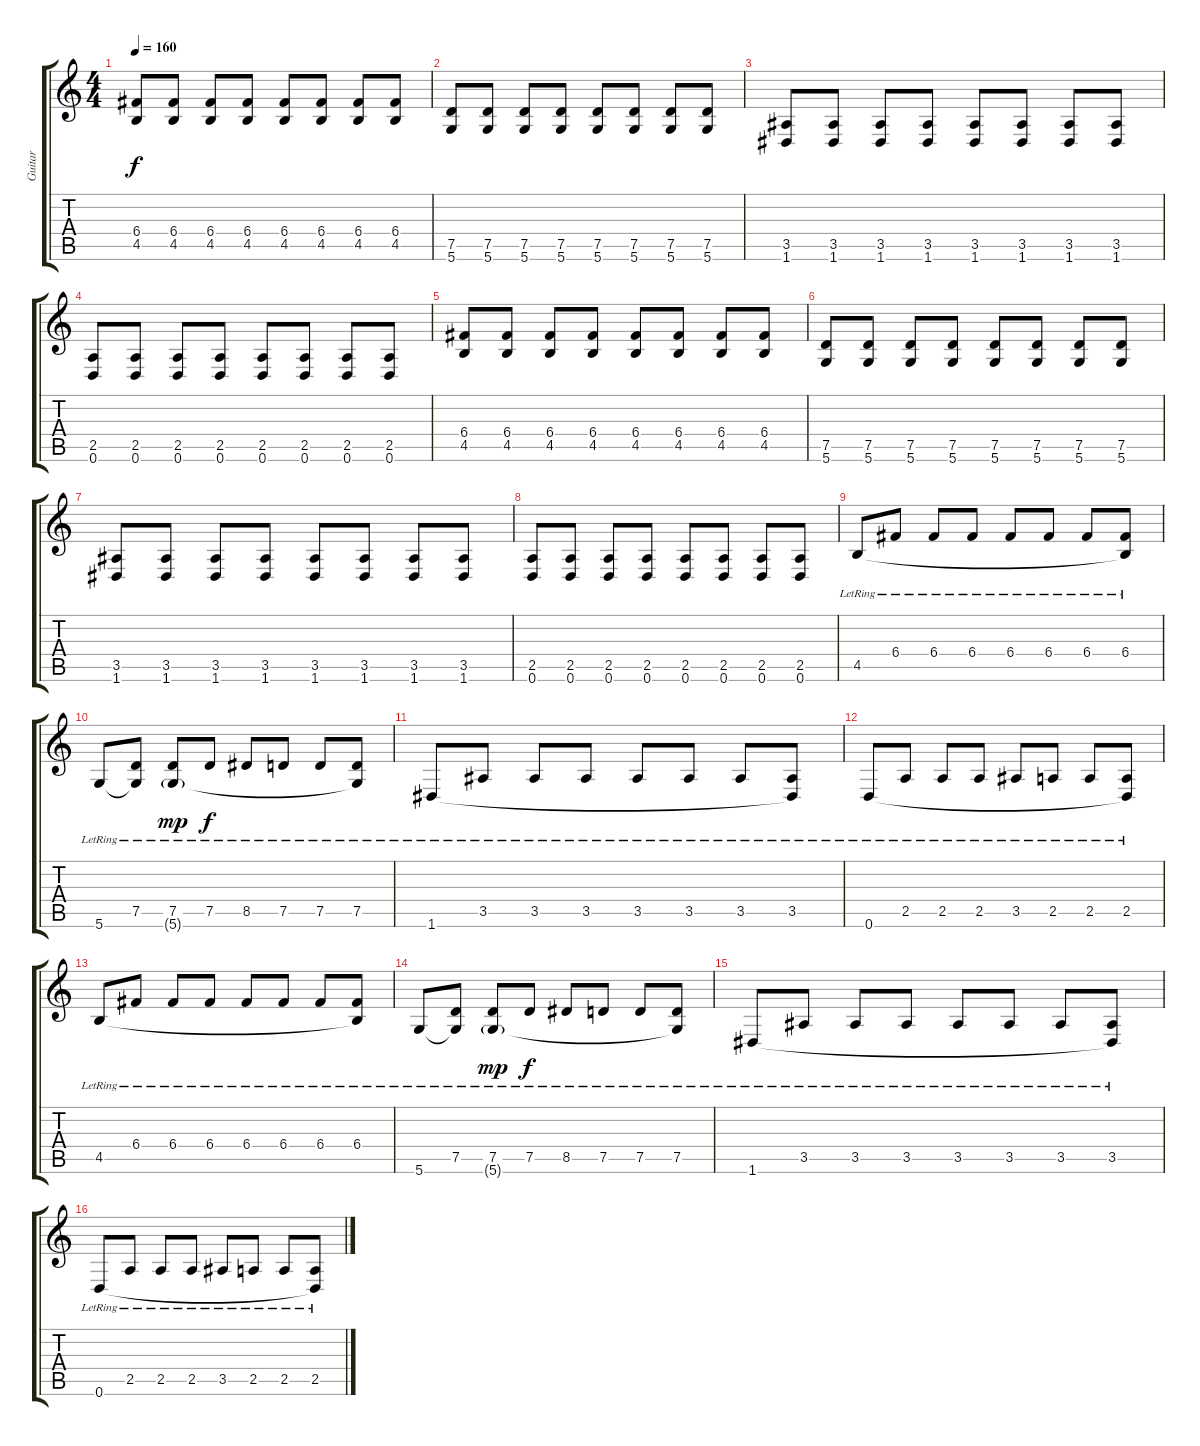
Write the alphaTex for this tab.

\track ("Guitar" "Guitar") {instrument overdrivenguitar}
\staff {score tabs}
\tuning (D4 A3 F3 C3 G2 D2) {hide}
\ts (4 4)
\tempo 160
\clef g2
\ks c
(6.4 4.5).8{dy f} (6.4 4.5).8 (6.4 4.5).8 (6.4 4.5).8 (6.4 4.5).8 (6.4 4.5).8 (6.4 4.5).8 (6.4 4.5).8 |
(7.5 5.6).8 (7.5 5.6).8 (7.5 5.6).8 (7.5 5.6).8 (7.5 5.6).8 (7.5 5.6).8 (7.5 5.6).8 (7.5 5.6).8 |
(3.5 1.6).8 (3.5 1.6).8 (3.5 1.6).8 (3.5 1.6).8 (3.5 1.6).8 (3.5 1.6).8 (3.5 1.6).8 (3.5 1.6).8 |
(2.5 0.6).8 (2.5 0.6).8 (2.5 0.6).8 (2.5 0.6).8 (2.5 0.6).8 (2.5 0.6).8 (2.5 0.6).8 (2.5 0.6).8 |
(6.4 4.5).8 (6.4 4.5).8 (6.4 4.5).8 (6.4 4.5).8 (6.4 4.5).8 (6.4 4.5).8 (6.4 4.5).8 (6.4 4.5).8 |
(7.5 5.6).8 (7.5 5.6).8 (7.5 5.6).8 (7.5 5.6).8 (7.5 5.6).8 (7.5 5.6).8 (7.5 5.6).8 (7.5 5.6).8 |
(3.5 1.6).8 (3.5 1.6).8 (3.5 1.6).8 (3.5 1.6).8 (3.5 1.6).8 (3.5 1.6).8 (3.5 1.6).8 (3.5 1.6).8 |
(2.5 0.6).8 (2.5 0.6).8 (2.5 0.6).8 (2.5 0.6).8 (2.5 0.6).8 (2.5 0.6).8 (2.5 0.6).8 (2.5 0.6).8 |
4.5{lr}.8 6.4{lr}.8 6.4{lr}.8 6.4{lr}.8 6.4{lr}.8 6.4{lr}.8 6.4{lr}.8 (6.4{lr} 4.5{t}).8 |
5.6{lr}.8 (7.5{lr} 5.6{t}).8 (7.5{lr} 5.6{g}).8{dy mp} 7.5{lr}.8{dy f} 8.5{lr}.8 7.5{lr}.8 7.5{lr}.8 (7.5{lr} 5.6{t}).8 |
1.6{lr}.8 3.5{lr}.8 3.5{lr}.8 3.5{lr}.8 3.5{lr}.8 3.5{lr}.8 3.5{lr}.8 (3.5{lr} 1.6{t}).8 |
0.6{lr}.8 2.5{lr}.8 2.5{lr}.8 2.5{lr}.8 3.5{lr}.8 2.5{lr}.8 2.5{lr}.8 (2.5{lr} 0.6{t}).8 |
4.5{lr}.8 6.4{lr}.8 6.4{lr}.8 6.4{lr}.8 6.4{lr}.8 6.4{lr}.8 6.4{lr}.8 (6.4{lr} 4.5{t}).8 |
5.6{lr}.8 (7.5{lr} 5.6{t}).8 (7.5{lr} 5.6{g}).8{dy mp} 7.5{lr}.8{dy f} 8.5{lr}.8 7.5{lr}.8 7.5{lr}.8 (7.5{lr} 5.6{t}).8 |
1.6{lr}.8 3.5{lr}.8 3.5{lr}.8 3.5{lr}.8 3.5{lr}.8 3.5{lr}.8 3.5{lr}.8 (3.5{lr} 1.6{t}).8 |
0.6{lr}.8 2.5{lr}.8 2.5{lr}.8 2.5{lr}.8 3.5{lr}.8 2.5{lr}.8 2.5{lr}.8 (2.5{lr} 0.6{t}).8
